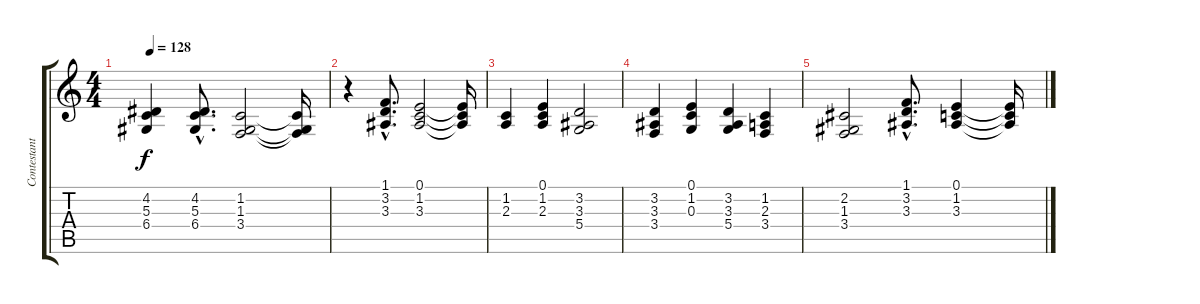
\track ("Contestant #1" "Contestant") {instrument trombone}
\staff {score tabs}
\tuning (E4 B3 G3 D3 A2 E2) {hide}
\ts (4 4)
\tempo 128
\clef g2
\ks c
(4.2 5.3 6.4).4{dy f} (4.2{hac} 5.3{hac} 6.4{hac}).8{d} (1.2 1.3 3.4).2 (1.2{t} 1.3{t} 3.4{t}).16 |
r.4 (1.1{hac} 3.2{hac} 3.3{hac}).8{d} (0.1 1.2 3.3).2 (0.1{t} 1.2{t} 3.3{t}).16 |
(1.2 2.3).4 (0.1 1.2 2.3).4 (3.2 3.3 5.4).2 |
(3.2 3.3 3.4).4 (0.1 1.2 0.3).4 (3.2 3.3 5.4).4 (1.2 2.3 3.4).4 |
(2.2 1.3 3.4).2 (1.1{hac} 3.2{hac} 3.3{hac}).8{d} (0.1 1.2 3.3).4 (0.1{t} 1.2{t} 3.3{t}).16
